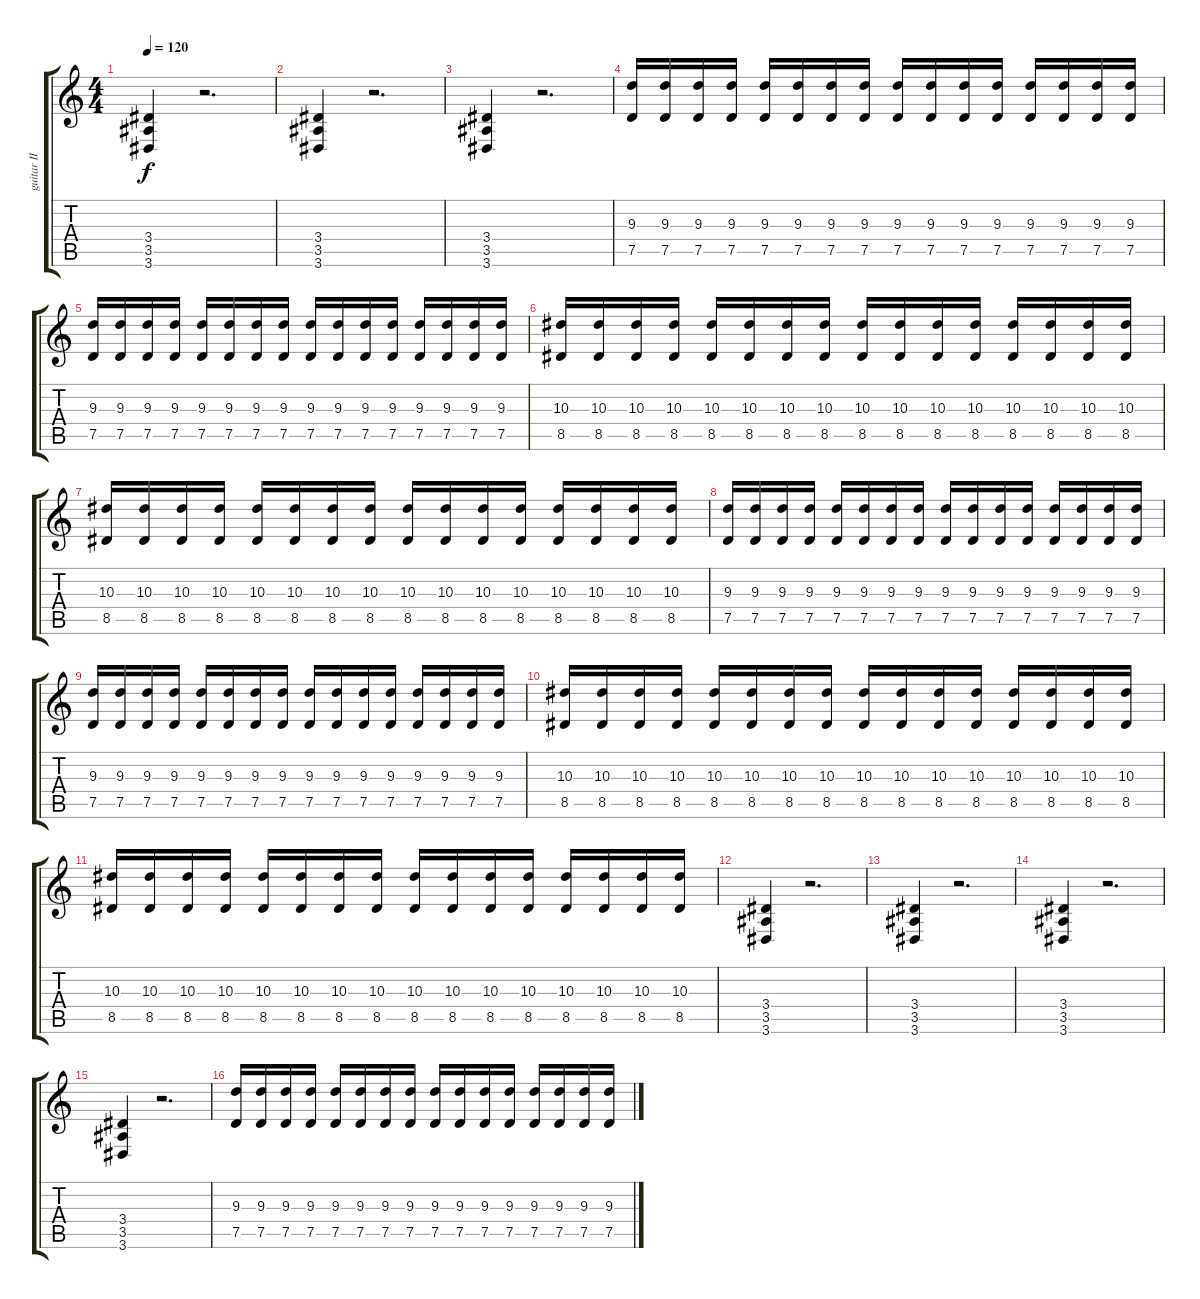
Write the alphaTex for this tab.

\track ("guitar II" "guitar II") {instrument distortionguitar}
\staff {score tabs}
\tuning (D4 A3 F3 C3 G2 C2) {hide}
\ts (4 4)
\tempo 120
\clef g2
\ks c
(3.4 3.5 3.6).4{dy f} r.2{d} |
(3.4 3.5 3.6).4 r.2{d} |
(3.4 3.5 3.6).4 r.2{d} |
(9.3 7.5).16 (9.3 7.5).16 (9.3 7.5).16 (9.3 7.5).16 (9.3 7.5).16 (9.3 7.5).16 (9.3 7.5).16 (9.3 7.5).16 (9.3 7.5).16 (9.3 7.5).16 (9.3 7.5).16 (9.3 7.5).16 (9.3 7.5).16 (9.3 7.5).16 (9.3 7.5).16 (9.3 7.5).16 |
(9.3 7.5).16 (9.3 7.5).16 (9.3 7.5).16 (9.3 7.5).16 (9.3 7.5).16 (9.3 7.5).16 (9.3 7.5).16 (9.3 7.5).16 (9.3 7.5).16 (9.3 7.5).16 (9.3 7.5).16 (9.3 7.5).16 (9.3 7.5).16 (9.3 7.5).16 (9.3 7.5).16 (9.3 7.5).16 |
(10.3 8.5).16 (10.3 8.5).16 (10.3 8.5).16 (10.3 8.5).16 (10.3 8.5).16 (10.3 8.5).16 (10.3 8.5).16 (10.3 8.5).16 (10.3 8.5).16 (10.3 8.5).16 (10.3 8.5).16 (10.3 8.5).16 (10.3 8.5).16 (10.3 8.5).16 (10.3 8.5).16 (10.3 8.5).16 |
(10.3 8.5).16 (10.3 8.5).16 (10.3 8.5).16 (10.3 8.5).16 (10.3 8.5).16 (10.3 8.5).16 (10.3 8.5).16 (10.3 8.5).16 (10.3 8.5).16 (10.3 8.5).16 (10.3 8.5).16 (10.3 8.5).16 (10.3 8.5).16 (10.3 8.5).16 (10.3 8.5).16 (10.3 8.5).16 |
(9.3 7.5).16 (9.3 7.5).16 (9.3 7.5).16 (9.3 7.5).16 (9.3 7.5).16 (9.3 7.5).16 (9.3 7.5).16 (9.3 7.5).16 (9.3 7.5).16 (9.3 7.5).16 (9.3 7.5).16 (9.3 7.5).16 (9.3 7.5).16 (9.3 7.5).16 (9.3 7.5).16 (9.3 7.5).16 |
(9.3 7.5).16 (9.3 7.5).16 (9.3 7.5).16 (9.3 7.5).16 (9.3 7.5).16 (9.3 7.5).16 (9.3 7.5).16 (9.3 7.5).16 (9.3 7.5).16 (9.3 7.5).16 (9.3 7.5).16 (9.3 7.5).16 (9.3 7.5).16 (9.3 7.5).16 (9.3 7.5).16 (9.3 7.5).16 |
(10.3 8.5).16 (10.3 8.5).16 (10.3 8.5).16 (10.3 8.5).16 (10.3 8.5).16 (10.3 8.5).16 (10.3 8.5).16 (10.3 8.5).16 (10.3 8.5).16 (10.3 8.5).16 (10.3 8.5).16 (10.3 8.5).16 (10.3 8.5).16 (10.3 8.5).16 (10.3 8.5).16 (10.3 8.5).16 |
(10.3 8.5).16 (10.3 8.5).16 (10.3 8.5).16 (10.3 8.5).16 (10.3 8.5).16 (10.3 8.5).16 (10.3 8.5).16 (10.3 8.5).16 (10.3 8.5).16 (10.3 8.5).16 (10.3 8.5).16 (10.3 8.5).16 (10.3 8.5).16 (10.3 8.5).16 (10.3 8.5).16 (10.3 8.5).16 |
(3.4 3.5 3.6).4 r.2{d} |
(3.4 3.5 3.6).4 r.2{d} |
(3.4 3.5 3.6).4 r.2{d} |
(3.4 3.5 3.6).4 r.2{d} |
(9.3 7.5).16 (9.3 7.5).16 (9.3 7.5).16 (9.3 7.5).16 (9.3 7.5).16 (9.3 7.5).16 (9.3 7.5).16 (9.3 7.5).16 (9.3 7.5).16 (9.3 7.5).16 (9.3 7.5).16 (9.3 7.5).16 (9.3 7.5).16 (9.3 7.5).16 (9.3 7.5).16 (9.3 7.5).16
